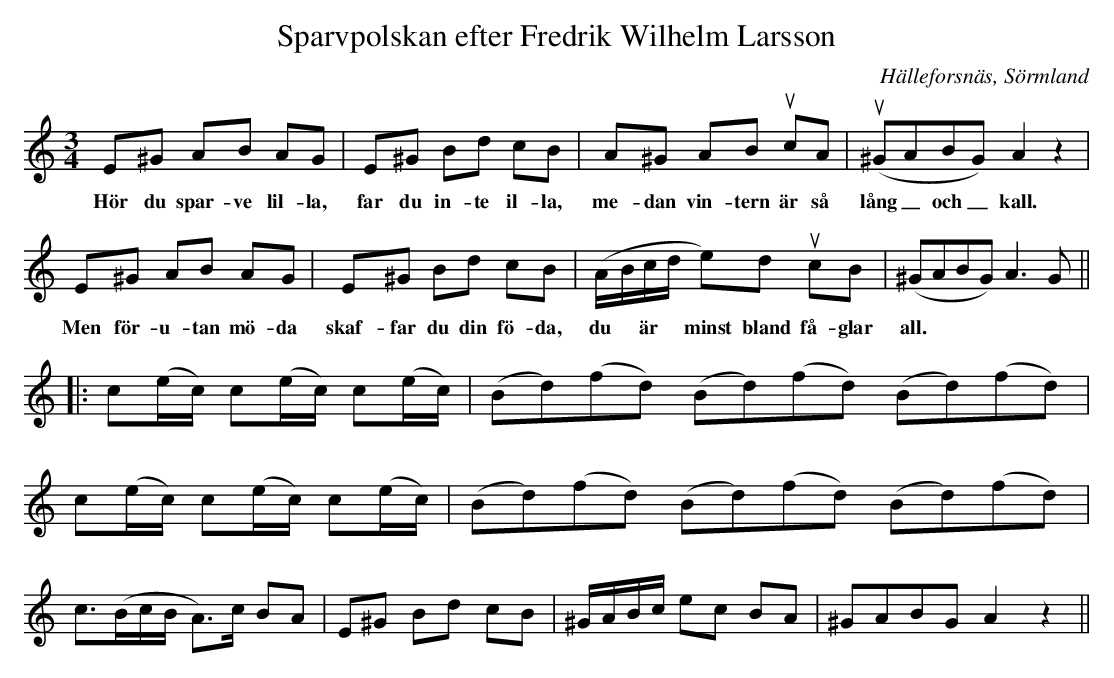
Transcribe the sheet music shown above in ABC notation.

X:1
T:Sparvpolskan efter Fredrik Wilhelm Larsson
O:Hälleforsnäs, Sörmland
M:3/4
L:1/8
K:Am
E^G AB AG | E^G Bd cB | A^G AB ucA | (u^GABG) A2 z2 |
w: Hör du spar-ve lil-la, far du in-te il-la, me-dan vin-tern är så lång_ och_ kall.
E^G AB AG | E^G Bd cB | (A/B/c/d/ e)d ucB | (^GABG) A2>G2 ||
w: Men för-u-tan mö-da skaf-far du din fö-da, du ~ är ~ minst bland få-glar all.
|: c(e/c/) c(e/c/) c(e/c/) | (Bd)(fd) (Bd)(fd) (Bd)(fd) |
   c(e/c/) c(e/c/) c(e/c/) | (Bd)(fd) (Bd)(fd) (Bd)(fd) |
   c3/2(B/c/B/ A>)c BA | E^G Bd cB | ^G/A/B/c/ ec BA | ^GABG A2 z2 ||
